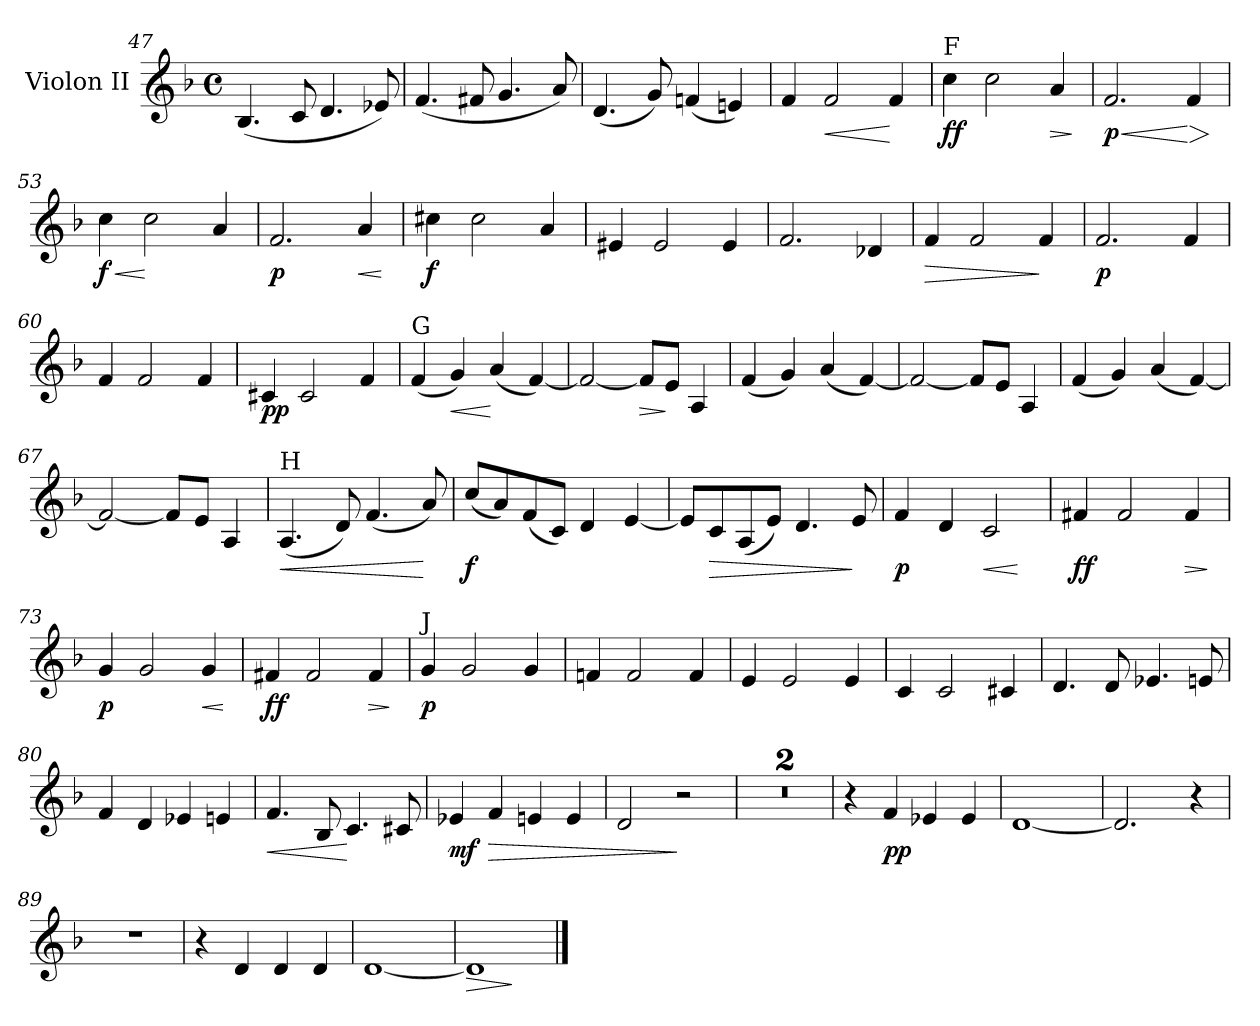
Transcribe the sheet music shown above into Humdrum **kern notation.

**kern	**dynam
*part1	*part1
*staff1	*staff1
*I"Violon II	*
*clefG2	*
*k[b-]	*
*d:	*
*M4/4	*
*met(c)	*
=47	=47
(<4.B-/	.
8c/	.
4.d/	.
8e-X/)	.
!!LO:LB:g=z
=48	=48
(<4.f/	.
8f#X/	.
4.g/	.
8a/)	.
=49	=49
(<4.d/	.
8g/)	.
(<4fn/	.
4en/)	.
=50	=50
4f/	.
!	!LO:HP:b
2f/	<
4f/	[
=51	=51
!LO:TX:a:t=F	!
!	!LO:DY:b
4cc\	ff
2cc\	.
!	!LO:HP:b
4a/	>
.	]
=52	=52
!	!LO:HP:b
!	!LO:DY:n=1:b
2.f/	< p
!	!LO:HP:n=1:b
4f/	[ >
.	]
=53	=53
!	!LO:HP:b
!	!LO:DY:n=1:b
4cc\	< f
2cc\	[
4a/	.
!!LO:PB:g=z
=54	=54
!	!LO:DY:b
2.f/	p
!	!LO:HP:b
4a/	<
.	[
=55	=55
!	!LO:DY:b
4cc#X\	f
2cc#\	.
4a/	.
=56	=56
4e#X/	.
2e#/	.
4e#/	.
=57	=57
2.f/	.
4d-X/	.
=58	=58
!	!LO:HP:b
4f/	>
2f/	.
4f/	]
=59	=59
!	!LO:DY:b
2.f/	p
4f/	.
!!LO:LB:g=z
=60	=60
4f/	.
2f/	.
4f/	.
=61	=61
!	!LO:DY:b
4c#X/	pp
2c#/	.
4f/	.
=62	=62
!LO:TX:a:t=G	!
(<4f/	.
!	!LO:HP:b
4g/)	<
(<4a/	[
[4f/)	.
=63	=63
2f/_	.
!	!LO:HP:b
8f/L]	>
8e/J	]
4A/	.
=64	=64
(<4f/	.
4g/)	.
(<4a/	.
[4f/)	.
=65	=65
2f/_	.
8f/L]	.
8e/J	.
4A/	.
!!LO:LB:g=z
=66	=66
(<4f/	.
4g/)	.
(<4a/	.
[4f/)	.
=67	=67
2f/_	.
8f/L]	.
8e/J	.
4A/	.
=68	=68
!LO:TX:a:t=H	!
!	!LO:HP:b
(<4.A/	<
8d/)	.
(<4.f/	.
8a/)	[
=69	=69
!	!LO:DY:b
(<8cc/L	f
8a/)	.
(<8f/	.
8c/J)	.
4d/	.
[4e/	.
=70	=70
8e/L]	.
!	!LO:HP:b
8c/	>
(<8A/	.
8e/J)	.
4.d/	.
8e/	]
=71	=71
!	!LO:DY:b
4f/	p
4d/	.
!	!LO:HP:b
2c/	<
.	[
!!LO:LB:g=z
=72	=72
!	!LO:DY:b
4f#X/	ff
2f#/	.
!	!LO:HP:b
4f#/	>
.	]
=73	=73
!	!LO:DY:b
4g/	p
2g/	.
!	!LO:HP:b
4g/	<
.	[
=74	=74
!	!LO:DY:b
4f#X/	ff
2f#/	.
!	!LO:HP:b
4f#/	>
.	]
=75	=75
!LO:TX:a:t=J	!
!	!LO:DY:b
4g/	p
2g/	.
4g/	.
=76	=76
4fn/	.
2f/	.
4f/	.
=77	=77
4e/	.
2e/	.
4e/	.
!!LO:LB:g=z
=78	=78
4c/	.
2c/	.
4c#X/	.
=79	=79
4.d/	.
8d/	.
4.e-X/	.
8en/	.
=80	=80
4f/	.
4d/	.
4e-X/	.
4en/	.
=81	=81
!	!LO:HP:b
4.f/	<
8B-/	.
4.c/	[
8c#X/	.
=82	=82
!	!LO:DY:b
4e-X/	mf
!	!LO:HP:b
4f/	>
4en/	.
4e/	.
=83	=83
2d/	.
2r	]
!!LO:LB:g=z
=84	=84
1r	.
=85	=85
1r	.
=86	=86
4r	.
!	!LO:DY:b
4f/	pp
4e-X/	.
4e-/	.
=87	=87
[1d	.
=88	=88
2.d/]	.
4r	.
=89	=89
1r	.
!!LO:LB:g=z
=90	=90
4r	.
4d/	.
4d/	.
4d/	.
=91	=91
[1d	.
=92	=92
!	!LO:HP:b
1d]	>
.	]
==	==
*-	*-
